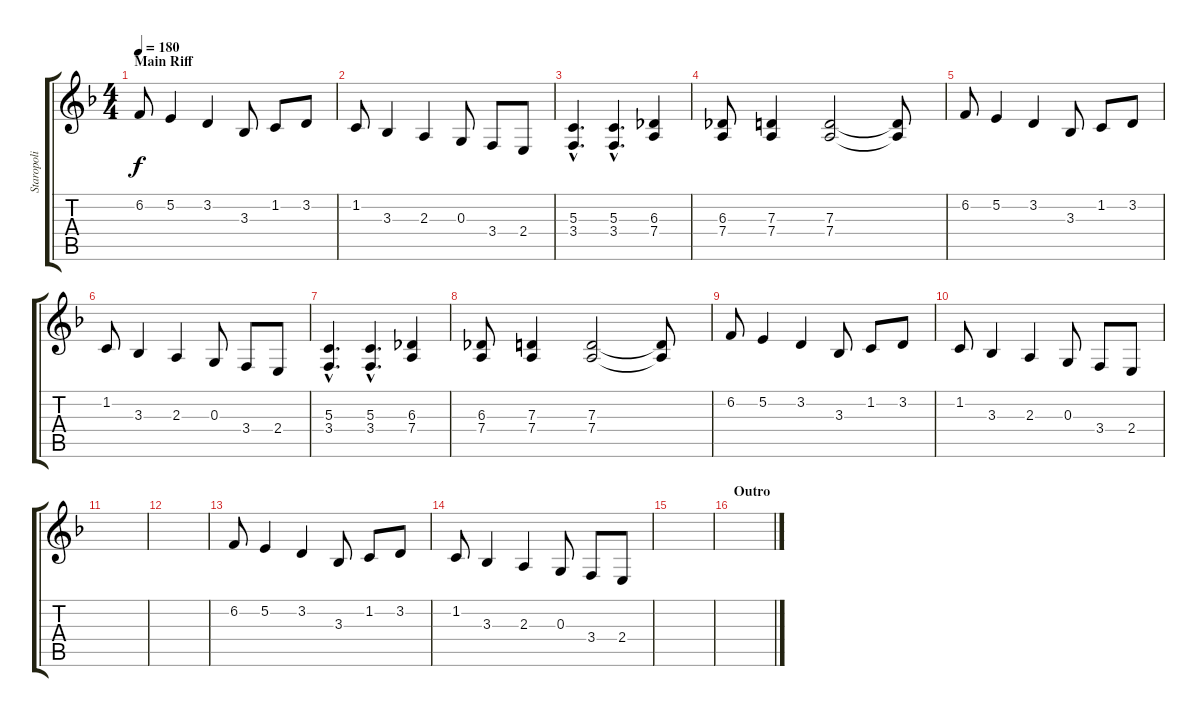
\track ("Staropoli 2" "Staropoli ") {instrument stringensemble1}
\staff {score tabs}
\tuning (E4 B3 G3 D3 A2 E2) {hide}
\ts (4 4)
\section ("" "Main Riff")
\tempo 180
\clef g2
\ks dminor
6.2.8{dy f volume 12 instrument stringensemble1} 5.2.4 3.2.4 3.3.8 1.2.8 3.2.8 |
1.2.8 3.3.4 2.3.4 0.3.8 3.4.8 2.4.8 |
(5.3{hac} 3.4{hac}).4{d} (5.3{hac} 3.4{hac}).4{d} (6.3 7.4).4 |
(6.3 7.4).8 (7.3 7.4).4 (7.3 7.4).2 (7.3{t} 7.4{t}).8 |
6.2.8 5.2.4 3.2.4 3.3.8 1.2.8 3.2.8 |
1.2.8 3.3.4 2.3.4 0.3.8 3.4.8 2.4.8 |
(5.3{hac} 3.4{hac}).4{d} (5.3{hac} 3.4{hac}).4{d} (6.3 7.4).4 |
(6.3 7.4).8 (7.3 7.4).4 (7.3 7.4).2 (7.3{t} 7.4{t}).8 |
6.2.8 5.2.4 3.2.4 3.3.8 1.2.8 3.2.8 |
1.2.8 3.3.4 2.3.4 0.3.8 3.4.8 2.4.8 |
|
|
6.2.8 5.2.4 3.2.4 3.3.8 1.2.8 3.2.8 |
1.2.8 3.3.4 2.3.4 0.3.8 3.4.8 2.4.8 |
|
\section ("" "Outro")
